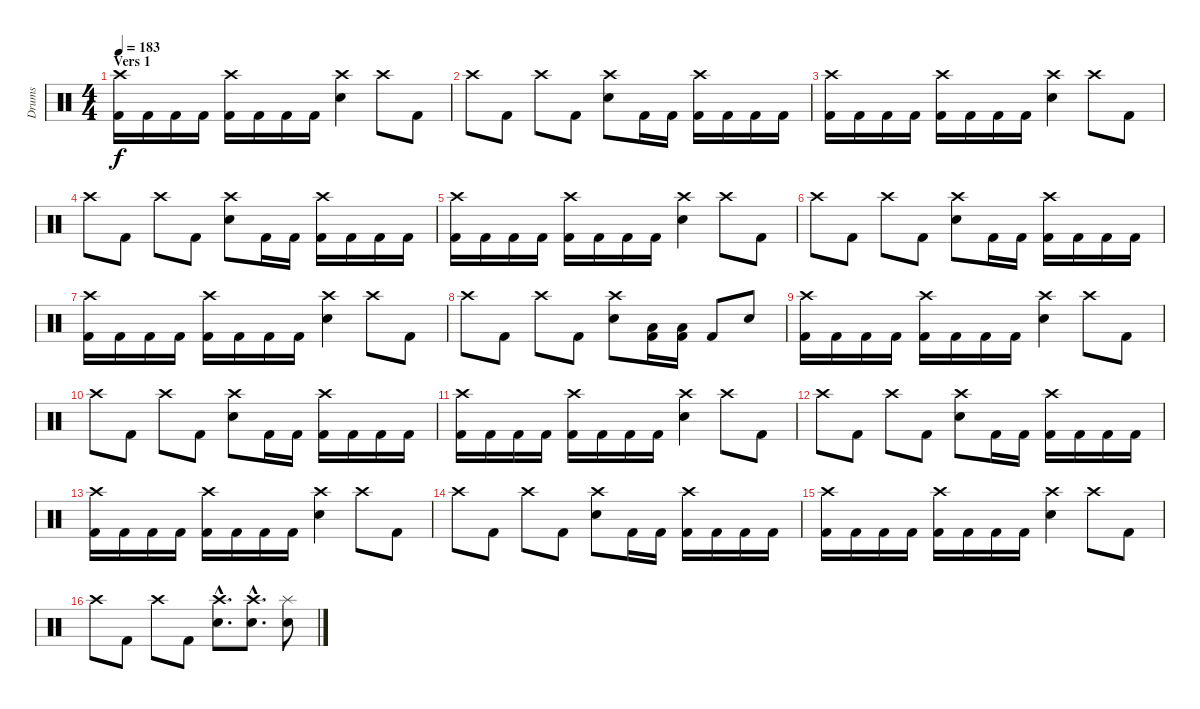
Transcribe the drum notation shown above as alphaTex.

\track ("Drums" "Drums") {instrument percussion}
\staff {score}
\articulation defaults
\ts (4 4)
\section ("" "Vers 1")
\tempo 183
\clef neutral
\ks c
("Crash high (hit)" "Kick (hit) 2").16{dy f} "Kick (hit) 2".16 "Kick (hit) 2".16 "Kick (hit) 2".16 ("Crash high (hit)" "Kick (hit) 2").16 "Kick (hit) 2".16 "Kick (hit) 2".16 "Kick (hit) 2".16 ("Crash high (hit)" "Electric Snare (hit)").4 "Crash high (hit)".8 "Kick (hit) 2".8 |
"Crash high (hit)".8 "Kick (hit) 2".8 "Crash high (hit)".8 "Kick (hit) 2".8 ("Crash high (hit)" "Electric Snare (hit)").8 "Kick (hit) 2".16 "Kick (hit) 2".16 ("Crash high (hit)" "Kick (hit) 2").16 "Kick (hit) 2".16 "Kick (hit) 2".16 "Kick (hit) 2".16 |
("Crash high (hit)" "Kick (hit) 2").16 "Kick (hit) 2".16 "Kick (hit) 2".16 "Kick (hit) 2".16 ("Crash high (hit)" "Kick (hit) 2").16 "Kick (hit) 2".16 "Kick (hit) 2".16 "Kick (hit) 2".16 ("Crash high (hit)" "Electric Snare (hit)").4 "Crash high (hit)".8 "Kick (hit) 2".8 |
"Crash high (hit)".8 "Kick (hit) 2".8 "Crash high (hit)".8 "Kick (hit) 2".8 ("Crash high (hit)" "Electric Snare (hit)").8 "Kick (hit) 2".16 "Kick (hit) 2".16 ("Crash high (hit)" "Kick (hit) 2").16 "Kick (hit) 2".16 "Kick (hit) 2".16 "Kick (hit) 2".16 |
("Crash high (hit)" "Kick (hit) 2").16 "Kick (hit) 2".16 "Kick (hit) 2".16 "Kick (hit) 2".16 ("Crash high (hit)" "Kick (hit) 2").16 "Kick (hit) 2".16 "Kick (hit) 2".16 "Kick (hit) 2".16 ("Crash high (hit)" "Electric Snare (hit)").4 "Crash high (hit)".8 "Kick (hit) 2".8 |
"Crash high (hit)".8 "Kick (hit) 2".8 "Crash high (hit)".8 "Kick (hit) 2".8 ("Crash high (hit)" "Electric Snare (hit)").8 "Kick (hit) 2".16 "Kick (hit) 2".16 ("Crash high (hit)" "Kick (hit) 2").16 "Kick (hit) 2".16 "Kick (hit) 2".16 "Kick (hit) 2".16 |
("Crash high (hit)" "Kick (hit) 2").16 "Kick (hit) 2".16 "Kick (hit) 2".16 "Kick (hit) 2".16 ("Crash high (hit)" "Kick (hit) 2").16 "Kick (hit) 2".16 "Kick (hit) 2".16 "Kick (hit) 2".16 ("Crash high (hit)" "Electric Snare (hit)").4 "Crash high (hit)".8 "Kick (hit) 2".8 |
"Crash high (hit)".8 "Kick (hit) 2".8 "Crash high (hit)".8 "Kick (hit) 2".8 ("Crash high (hit)" "Electric Snare (hit)").8 ("Low Tom (hit)" "Kick (hit) 2").16 ("Low Tom (hit)" "Kick (hit) 2").16 "Kick (hit) 2".8 "Electric Snare (hit)".8 |
("Crash high (hit)" "Kick (hit) 2").16 "Kick (hit) 2".16 "Kick (hit) 2".16 "Kick (hit) 2".16 ("Crash high (hit)" "Kick (hit) 2").16 "Kick (hit) 2".16 "Kick (hit) 2".16 "Kick (hit) 2".16 ("Crash high (hit)" "Electric Snare (hit)").4 "Crash high (hit)".8 "Kick (hit) 2".8 |
"Crash high (hit)".8 "Kick (hit) 2".8 "Crash high (hit)".8 "Kick (hit) 2".8 ("Crash high (hit)" "Electric Snare (hit)").8 "Kick (hit) 2".16 "Kick (hit) 2".16 ("Crash high (hit)" "Kick (hit) 2").16 "Kick (hit) 2".16 "Kick (hit) 2".16 "Kick (hit) 2".16 |
("Crash high (hit)" "Kick (hit) 2").16 "Kick (hit) 2".16 "Kick (hit) 2".16 "Kick (hit) 2".16 ("Crash high (hit)" "Kick (hit) 2").16 "Kick (hit) 2".16 "Kick (hit) 2".16 "Kick (hit) 2".16 ("Crash high (hit)" "Electric Snare (hit)").4 "Crash high (hit)".8 "Kick (hit) 2".8 |
"Crash high (hit)".8 "Kick (hit) 2".8 "Crash high (hit)".8 "Kick (hit) 2".8 ("Crash high (hit)" "Electric Snare (hit)").8 "Kick (hit) 2".16 "Kick (hit) 2".16 ("Crash high (hit)" "Kick (hit) 2").16 "Kick (hit) 2".16 "Kick (hit) 2".16 "Kick (hit) 2".16 |
("Crash high (hit)" "Kick (hit) 2").16 "Kick (hit) 2".16 "Kick (hit) 2".16 "Kick (hit) 2".16 ("Crash high (hit)" "Kick (hit) 2").16 "Kick (hit) 2".16 "Kick (hit) 2".16 "Kick (hit) 2".16 ("Crash high (hit)" "Electric Snare (hit)").4 "Crash high (hit)".8 "Kick (hit) 2".8 |
"Crash high (hit)".8 "Kick (hit) 2".8 "Crash high (hit)".8 "Kick (hit) 2".8 ("Crash high (hit)" "Electric Snare (hit)").8 "Kick (hit) 2".16 "Kick (hit) 2".16 ("Crash high (hit)" "Kick (hit) 2").16 "Kick (hit) 2".16 "Kick (hit) 2".16 "Kick (hit) 2".16 |
("Crash high (hit)" "Kick (hit) 2").16 "Kick (hit) 2".16 "Kick (hit) 2".16 "Kick (hit) 2".16 ("Crash high (hit)" "Kick (hit) 2").16 "Kick (hit) 2".16 "Kick (hit) 2".16 "Kick (hit) 2".16 ("Crash high (hit)" "Electric Snare (hit)").4 "Crash high (hit)".8 "Kick (hit) 2".8 |
"Crash high (hit)".8 "Kick (hit) 2".8 "Crash high (hit)".8 "Kick (hit) 2".8 ("Crash high (hit)"{hac} "Electric Snare (hit)"{hac}).8{d} ("Crash high (hit)"{hac} "Electric Snare (hit)"{hac}).8{d} ("Splash (hit)" "Electric Snare (hit)").8
